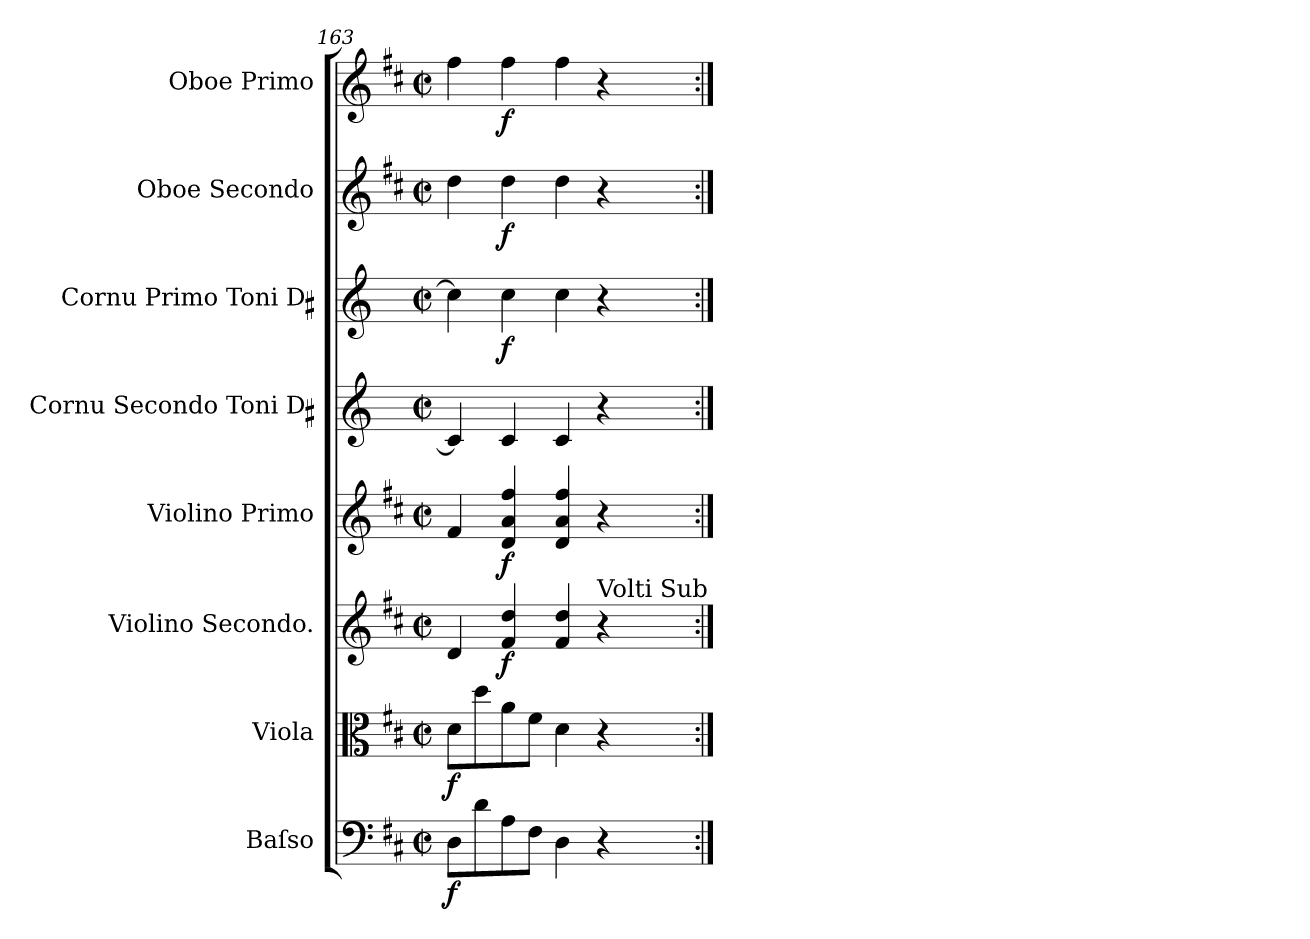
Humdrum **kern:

**kern	**dynam	**kern	**dynam	**kern	**dynam	**kern	**dynam	**kern	**kern	**dynam	**kern	**dynam	**kern	**dynam
*part8	*part8	*part7	*part7	*part6	*part6	*part5	*part5	*part4	*part3	*part3	*part2	*part2	*part1	*part1
*staff8	*staff8	*staff7	*staff7	*staff6	*staff6	*staff5	*staff5	*staff4	*staff3	*staff3	*staff2	*staff2	*staff1	*staff1
*I"Baſso	*	*I"Viola	*	*I"Violino Secondo.	*	*I"Violino Primo	*	*I"Cornu Secondo Toni D#	*I"Cornu Primo Toni D#	*	*I"Oboe Secondo	*	*I"Oboe Primo	*
*I'B	*	*I'Vla	*	*	*	*I'Vn I	*	*	*I'Cor I	*	*	*	*I'Ob I	*
*clefF4	*	*clefC3	*	*clefG2	*	*clefG2	*	*clefG2	*clefG2	*	*clefG2	*	*clefG2	*
*	*	*	*	*	*	*	*	*ITrd-1c-2	*ITrd-1c-2	*	*	*	*	*
*k[f#c#]	*	*k[f#c#]	*	*k[f#c#]	*	*k[f#c#]	*	*k[f#c#]	*k[f#c#]	*	*k[f#c#]	*	*k[f#c#]	*
*D:	*	*D:	*	*D:	*	*D:	*	*	*	*	*D:	*	*D:	*
*M2/2	*	*M2/2	*	*M2/2	*	*M2/2	*	*M2/2	*M2/2	*	*M2/2	*	*M2/2	*
*met(c|)	*	*met(c|)	*	*met(c|)	*	*met(c|)	*	*met(c|)	*met(c|)	*	*met(c|)	*	*met(c|)	*
=163	=163	=163	=163	=163	=163	=163	=163	=163	=163	=163	=163	=163	=163	=163
8D\L	f	8d\L	f	4d/	.	4f#/	.	4d/]	4dd\]	.	4dd\	.	4ff#\	.
8d\	.	8dd\	.	.	.	.	.	.	.	.	.	.	.	.
8A\	.	8a\	.	4f#/ 4dd/	f	4d/ 4a/ 4ff#/	f	4d/	4dd\	f	4dd\	f	4ff#\	f
8F#\J	.	8f#\J	.	.	.	.	.	.	.	.	.	.	.	.
4D\	.	4d\	.	4f#/ 4dd/	.	4d/ 4a/ 4ff#/	.	4d/	4dd\	.	4dd\	.	4ff#\	.
!	!	!	!	!LO:TX:a:t=Volti Sub	!	!	!	!	!	!	!	!	!	!
4r	.	4r	.	4r	.	4r	.	4r	4r	.	4r	.	4r	.
=:|!	=:|!	=:|!	=:|!	=:|!	=:|!	=:|!	=:|!	=:|!	=:|!	=:|!	=:|!	=:|!	=:|!	=:|!
*-	*-	*-	*-	*-	*-	*-	*-	*-	*-	*-	*-	*-	*-	*-
